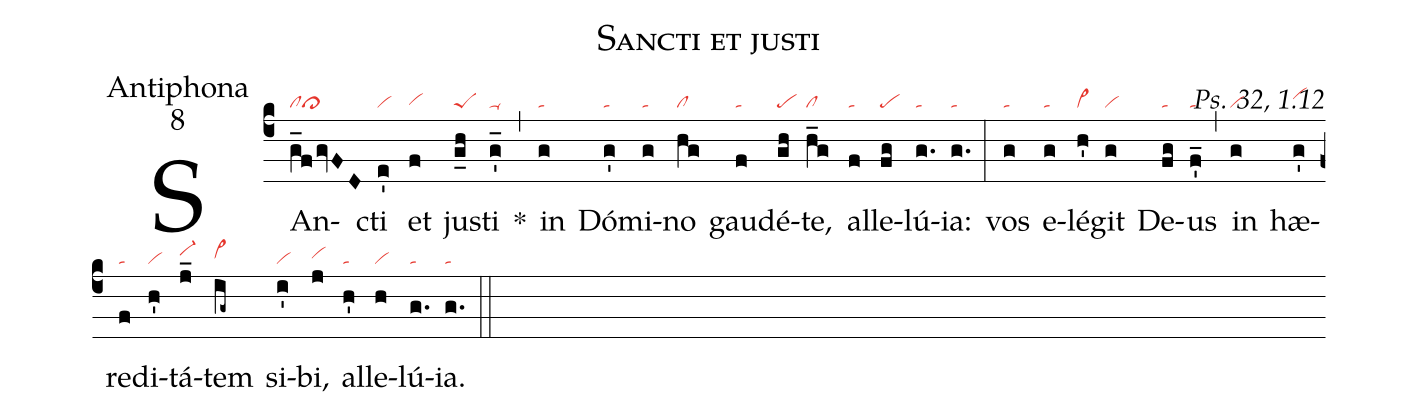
name: Sancti et justi;
office-part: Antiphona;
mode: 8;
commentary: Ps. 32, 1.12;
nabc-lines: 1;
%%
(c4)
SAn(g_fgvFD|clcl>)cti(e'|vi) et(f|vihg) ju(g_h|peS)sti(g'_|ta-) *(,)
in(g|ta) Dó(g'|ta)mi(g|ta)no(hg|cl) gau(f|ta)dé(gh|pe)te,(h_g|cl) al(f|ta)le(fg|pe)lú(g.|ta)ia:(g.|ta) (:)
vos(g|ta) e(g|ta)lé(h'|vi>)git(g|vi) De(fg|ta)us(f'_|ta) (,)
in(g|vi) hæ(g'|vihi)re(f|ta)di(h'|vi)tá(j_|vi-hi)tem(ig~|vi>hh) si(i'|vi)bi,(j|vihh) al(h'|ta)le(h|vi)lú(g.|ta)ia.(g.|ta) (::)
